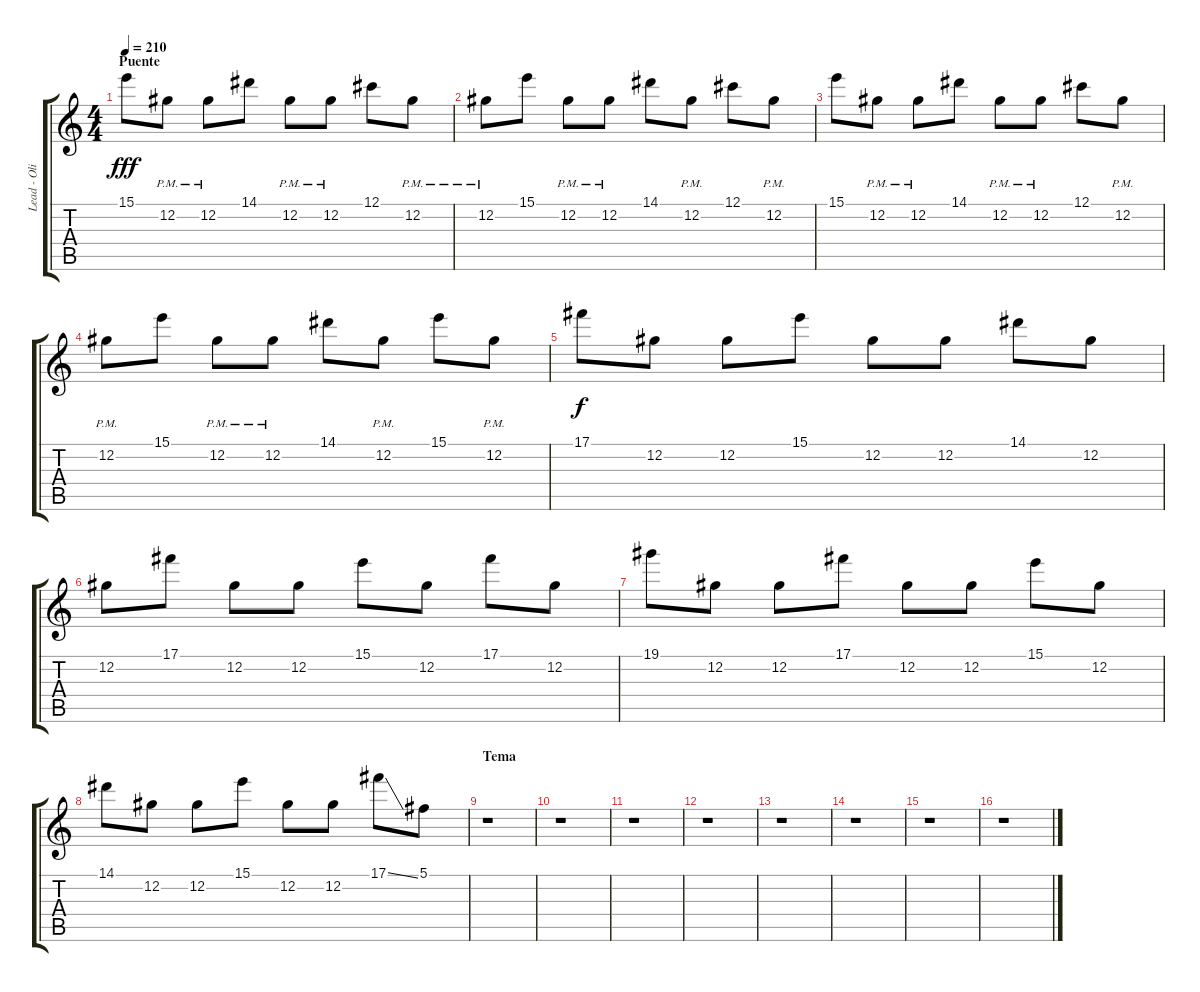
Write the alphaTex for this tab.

\track ("Lead - Oli Herbert" "Lead - Oli") {instrument distortionguitar}
\staff {score tabs}
\tuning (Db4 Ab3 E3 B2 Gb2 Db2) {hide}
\ts (4 4)
\section ("" "Puente")
\tempo 210
\clef g2
\ks c
15.1.8{dy fff} 12.2{pm}.8 12.2{pm}.8 14.1.8 12.2{pm}.8 12.2{pm}.8 12.1.8 12.2{pm}.8 |
12.2{pm}.8 15.1.8 12.2{pm}.8 12.2{pm}.8 14.1.8 12.2{pm}.8 12.1.8 12.2{pm}.8 |
15.1.8 12.2{pm}.8 12.2{pm}.8 14.1.8 12.2{pm}.8 12.2{pm}.8 12.1.8 12.2{pm}.8 |
12.2{pm}.8 15.1.8 12.2{pm}.8 12.2{pm}.8 14.1.8 12.2{pm}.8 15.1.8 12.2{pm}.8 |
17.1.8{dy f} 12.2.8 12.2.8 15.1.8 12.2.8 12.2.8 14.1.8 12.2.8 |
12.2.8 17.1.8 12.2.8 12.2.8 15.1.8 12.2.8 17.1.8 12.2.8 |
19.1.8 12.2.8 12.2.8 17.1.8 12.2.8 12.2.8 15.1.8 12.2.8 |
14.1.8 12.2.8 12.2.8 15.1.8 12.2.8 12.2.8 17.1{ss}.8 5.1.8 |
\section ("" "Tema")
r.1 |
r.1 |
r.1 |
r.1 |
r.1 |
r.1 |
r.1 |
r.1
